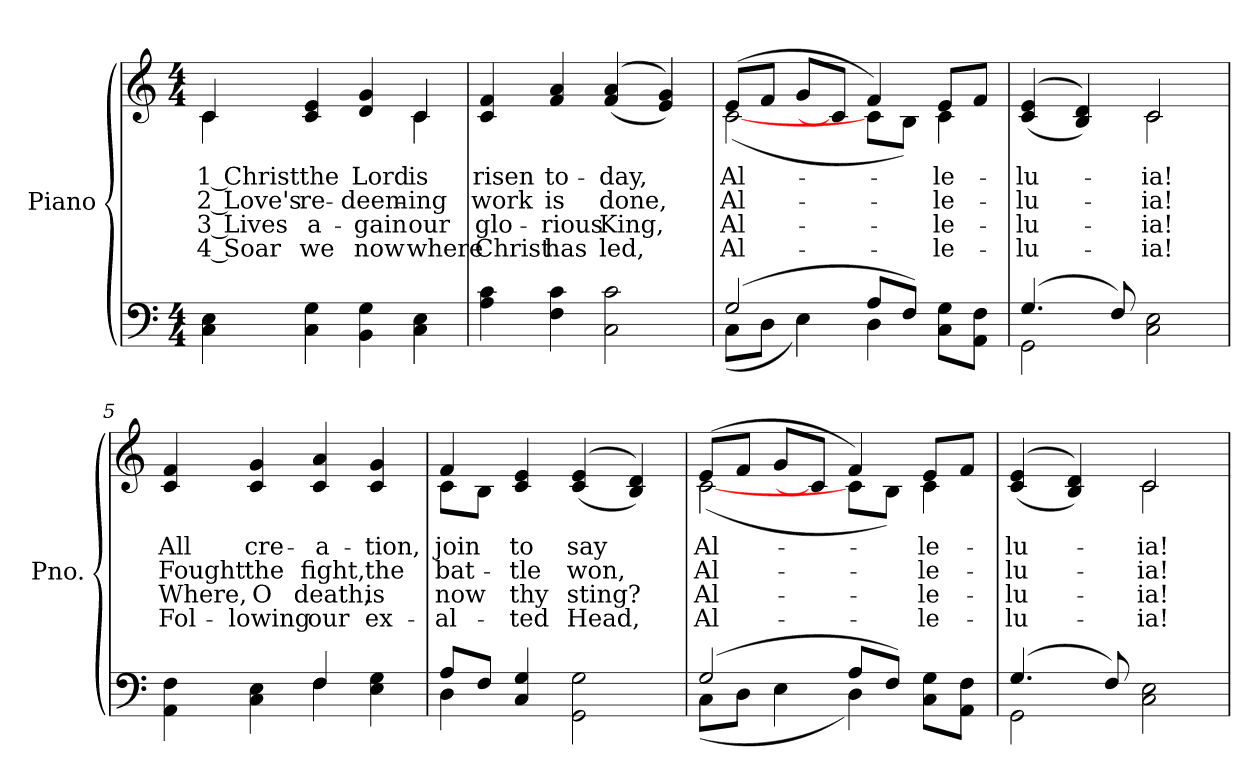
**kern	**kern	**text	**text	**text	**text
*part2	*part1	*part1	*part1	*part1	*part1
*staff2	*staff1	*staff1	*staff1	*staff1	*staff1
*I"Piano	*I"Piano	*	*	*	*
*I'Pno.	*I'Pno.	*	*	*	*
!!LO:PB:g=z
*clefF4	*clefG2	*	*	*	*
*k[]	*k[]	*	*	*	*
*C:	*C:	*	*	*	*
*M4/4	*M4/4	*	*	*	*
=1	=1	=1	=1	=1	=1
!	!	!LO:LY:b:color=#000000	!LO:LY:b:color=#000000	!LO:LY:b:color=#000000	!LO:LY:b:color=#000000
*	*^	*	*	*	*
4Ci\ 4Ei	4ci/	4ci\	1 Christ	2 Love's	3 Lives	4 Soar
!	!	!	!LO:LY:b:color=#000000	!LO:LY:b:color=#000000	!LO:LY:b:color=#000000	!LO:LY:b:color=#000000
4Ci\ 4Gi	4ci/ 4ei	2ryy	the	re-	a-	-we
!	!	!	!LO:LY:b:color=#000000	!LO:LY:b:color=#000000	!LO:LY:b:color=#000000	!LO:LY:b:color=#000000
4BBi\ 4Gi	4di/ 4gi	.	Lord	-deem-	gain	now
!	!	!	!LO:LY:b:color=#000000	!LO:LY:b:color=#000000	!LO:LY:b:color=#000000	!LO:LY:b:color=#000000
4Ci\ 4Ei	4ci/	4ci\	is	-ing	our	where
*	*v	*v	*	*	*	*
=2	=2	=2	=2	=2	=2
*	*^	*	*	*	*
!	!	!	!LO:LY:b:color=#000000	!LO:LY:b:color=#000000	!LO:LY:b:color=#000000	!LO:LY:b:color=#000000
*	*v	*v	*	*	*	*
4Ai\ 4ci	4ci/ 4fi	risen	work	glo-	-Christ
!	!	!LO:LY:b:color=#000000	!LO:LY:b:color=#000000	!LO:LY:b:color=#000000	!LO:LY:b:color=#000000
4Fi\ 4ci	4fi/ 4ai	to-	is	rious	has
!	!	!LO:LY:b:color=#000000	!LO:LY:b:color=#000000	!LO:LY:b:color=#000000	!LO:LY:b:color=#000000
2Ci\ 2ci	((4fi/ 4ai	-day,	done,	King,	led,
.	4ei/ 4gi))	.	.	.	.
=3	=3	=3	=3	=3	=3
*^	*	*	*	*	*
!	!	!	!LO:LY:b:color=#000000	!LO:LY:b:color=#000000	!LO:LY:b:color=#000000	!LO:LY:b:color=#000000
*	*	*^	*	*	*	*
(2Gi/	(8Ci\L	(8ei/L	([2ci\	Al-	Al-	Al-	-Al-
.	8Di\J	8fi/J	.	.	.	.	.
.	4Ei\)	8gi/L	.	.	.	.	.
.	.	8ci/J]	.	.	.	.	.
8Ai/L	4Di\	4fi/)	8ci\L	.	.	.	.
8Fi/J)	.	.	8Bi\J)	.	.	.	.
!	!	!	!	!LO:LY:b:color=#000000	!LO:LY:b:color=#000000	!LO:LY:b:color=#000000	!LO:LY:b:color=#000000
8Ci\ 8Gi\L	4ryy	8ei/L	4ci\	-le-	-le-	-le-	-le-
8AAi\ 8Fi\J	.	8fi/J	.	.	.	.	.
=4	=4	=4	=4	=4	=4	=4	=4
!	!	!	!	!LO:LY:b:color=#000000	!LO:LY:b:color=#000000	!LO:LY:b:color=#000000	!LO:LY:b:color=#000000
(4.Gi/	2GGi\	((4ci/ 4ei	2ryy	-lu-	-lu-	-lu-	-lu-
.	.	4Bi/ 4di))	.	.	.	.	.
8Fi/)	.	.	.	.	.	.	.
!	!	!	!	!LO:LY:b:color=#000000	!LO:LY:b:color=#000000	!LO:LY:b:color=#000000	!LO:LY:b:color=#000000
2Ci\ 2Ei	2ryy	2ci/	2ci\	-ia!	-ia!	-ia!	ia!
*	*	*v	*v	*	*	*	*
!!LO:LB:g=z
=5	=5	=5	=5	=5	=5	=5
*	*	*^	*	*	*	*
!	!	!	!	!LO:LY:b:color=#000000	!LO:LY:b:color=#000000	!LO:LY:b:color=#000000	!LO:LY:b:color=#000000
*	*	*v	*v	*	*	*	*
4AAi\ 4Fi	2ryy	4ci/ 4fi	All	Fought	Where,	Fol-
!	!	!	!LO:LY:b:color=#000000	!LO:LY:b:color=#000000	!LO:LY:b:color=#000000	!LO:LY:b:color=#000000
4Ci\ 4Ei	.	4ci/ 4gi	cre-	the	-O	lowing
!	!	!	!LO:LY:b:color=#000000	!LO:LY:b:color=#000000	!LO:LY:b:color=#000000	!LO:LY:b:color=#000000
4Fi/	4Fi\	4ci/ 4ai	-a-	fight,	death,	our
!	!	!	!LO:LY:b:color=#000000	!LO:LY:b:color=#000000	!LO:LY:b:color=#000000	!LO:LY:b:color=#000000
4Ei\ 4Gi	4ryy	4ci/ 4gi	-tion,	the	is	ex-
=6	=6	=6	=6	=6	=6	=6
!	!	!	!LO:LY:b:color=#000000	!LO:LY:b:color=#000000	!LO:LY:b:color=#000000	!LO:LY:b:color=#000000
*	*	*^	*	*	*	*
8Ai/L	4Di\	4fi/	8ci\L	join	bat-	-now	al-
8Fi/J	.	.	8Bi\J	.	.	.	.
!	!	!	!	!LO:LY:b:color=#000000	!LO:LY:b:color=#000000	!LO:LY:b:color=#000000	!LO:LY:b:color=#000000
4Ci/ 4Gi	2.ryy	4ci/ 4ei	2.ryy	to	-tle	-thy	ted
!	!	!	!	!LO:LY:b:color=#000000	!LO:LY:b:color=#000000	!LO:LY:b:color=#000000	!LO:LY:b:color=#000000
2GGi\ 2Gi	.	((4ci/ 4ei	.	say	won,	sting?	Head,
.	.	4Bi/ 4di))	.	.	.	.	.
=7	=7	=7	=7	=7	=7	=7	=7
!	!	!	!	!LO:LY:b:color=#000000	!LO:LY:b:color=#000000	!LO:LY:b:color=#000000	!LO:LY:b:color=#000000
(2Gi/	(8Ci\L	(8ei/L	([2ci\	Al-	Al-	Al-	-Al-
.	8Di\J	8fi/J	.	.	.	.	.
.	4Ei\	8gi/L	.	.	.	.	.
.	.	8ci/J]	.	.	.	.	.
8Ai/L	4Di\)	4fi/)	8ci\L	.	.	.	.
8Fi/J)	.	.	8Bi\J)	.	.	.	.
!	!	!	!	!LO:LY:b:color=#000000	!LO:LY:b:color=#000000	!LO:LY:b:color=#000000	!LO:LY:b:color=#000000
8Ci\ 8Gi\L	4ryy	8ei/L	4ci\	-le-	-le-	-le-	-le-
8AAi\ 8Fi\J	.	8fi/J	.	.	.	.	.
=8	=8	=8	=8	=8	=8	=8	=8
!	!	!	!	!LO:LY:b:color=#000000	!LO:LY:b:color=#000000	!LO:LY:b:color=#000000	!LO:LY:b:color=#000000
(4.Gi/	2GGi\	((4ci/ 4ei	2ryy	-lu-	-lu-	-lu-	-lu-
.	.	4Bi/ 4di))	.	.	.	.	.
8Fi/)	.	.	.	.	.	.	.
!	!	!	!	!LO:LY:b:color=#000000	!LO:LY:b:color=#000000	!LO:LY:b:color=#000000	!LO:LY:b:color=#000000
2Ci\ 2Ei	2ryy	2ci/	2ci\	-ia!	-ia!	-ia!	ia!
*v	*v	*	*	*	*	*	*
*	*v	*v	*	*	*	*
=	=	=	=	=	=
*-	*-	*-	*-	*-	*-
